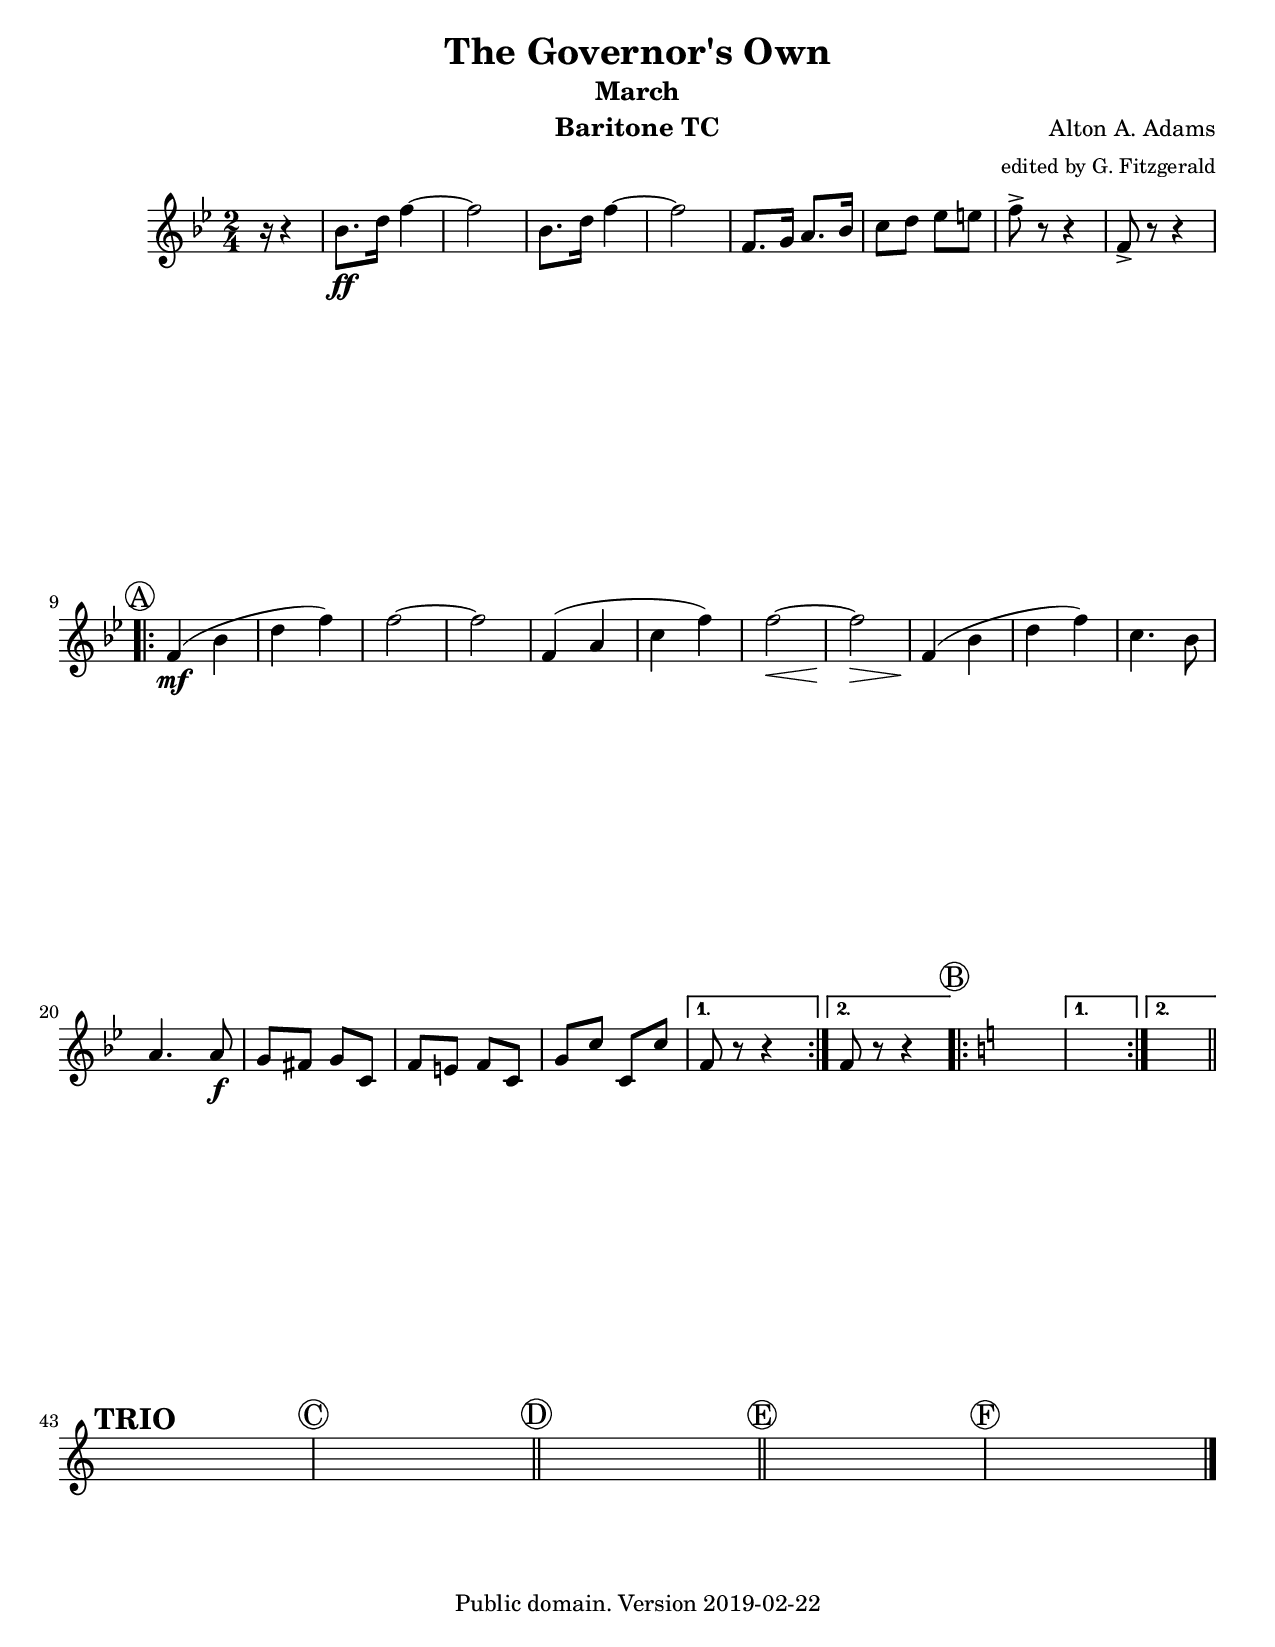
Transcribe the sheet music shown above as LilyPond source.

\version "2.24.0"
\include "GovernorsOwn.ly"

\paper {
  #(set-paper-size "letter")
  ragged-last-bottom = ##f
  ragged-bottom = ##f
}

\header {
  instrument = "Baritone TC"
}

\score {
  \new Staff  { 
    \set Staff.midiInstrument = "trombone"

    \clef treble
    << \rehearsalMarks 
       \baritoneTC >>
  }
  
  \layout { }
  \midi {
    \tempo 4 = 120
  }
}